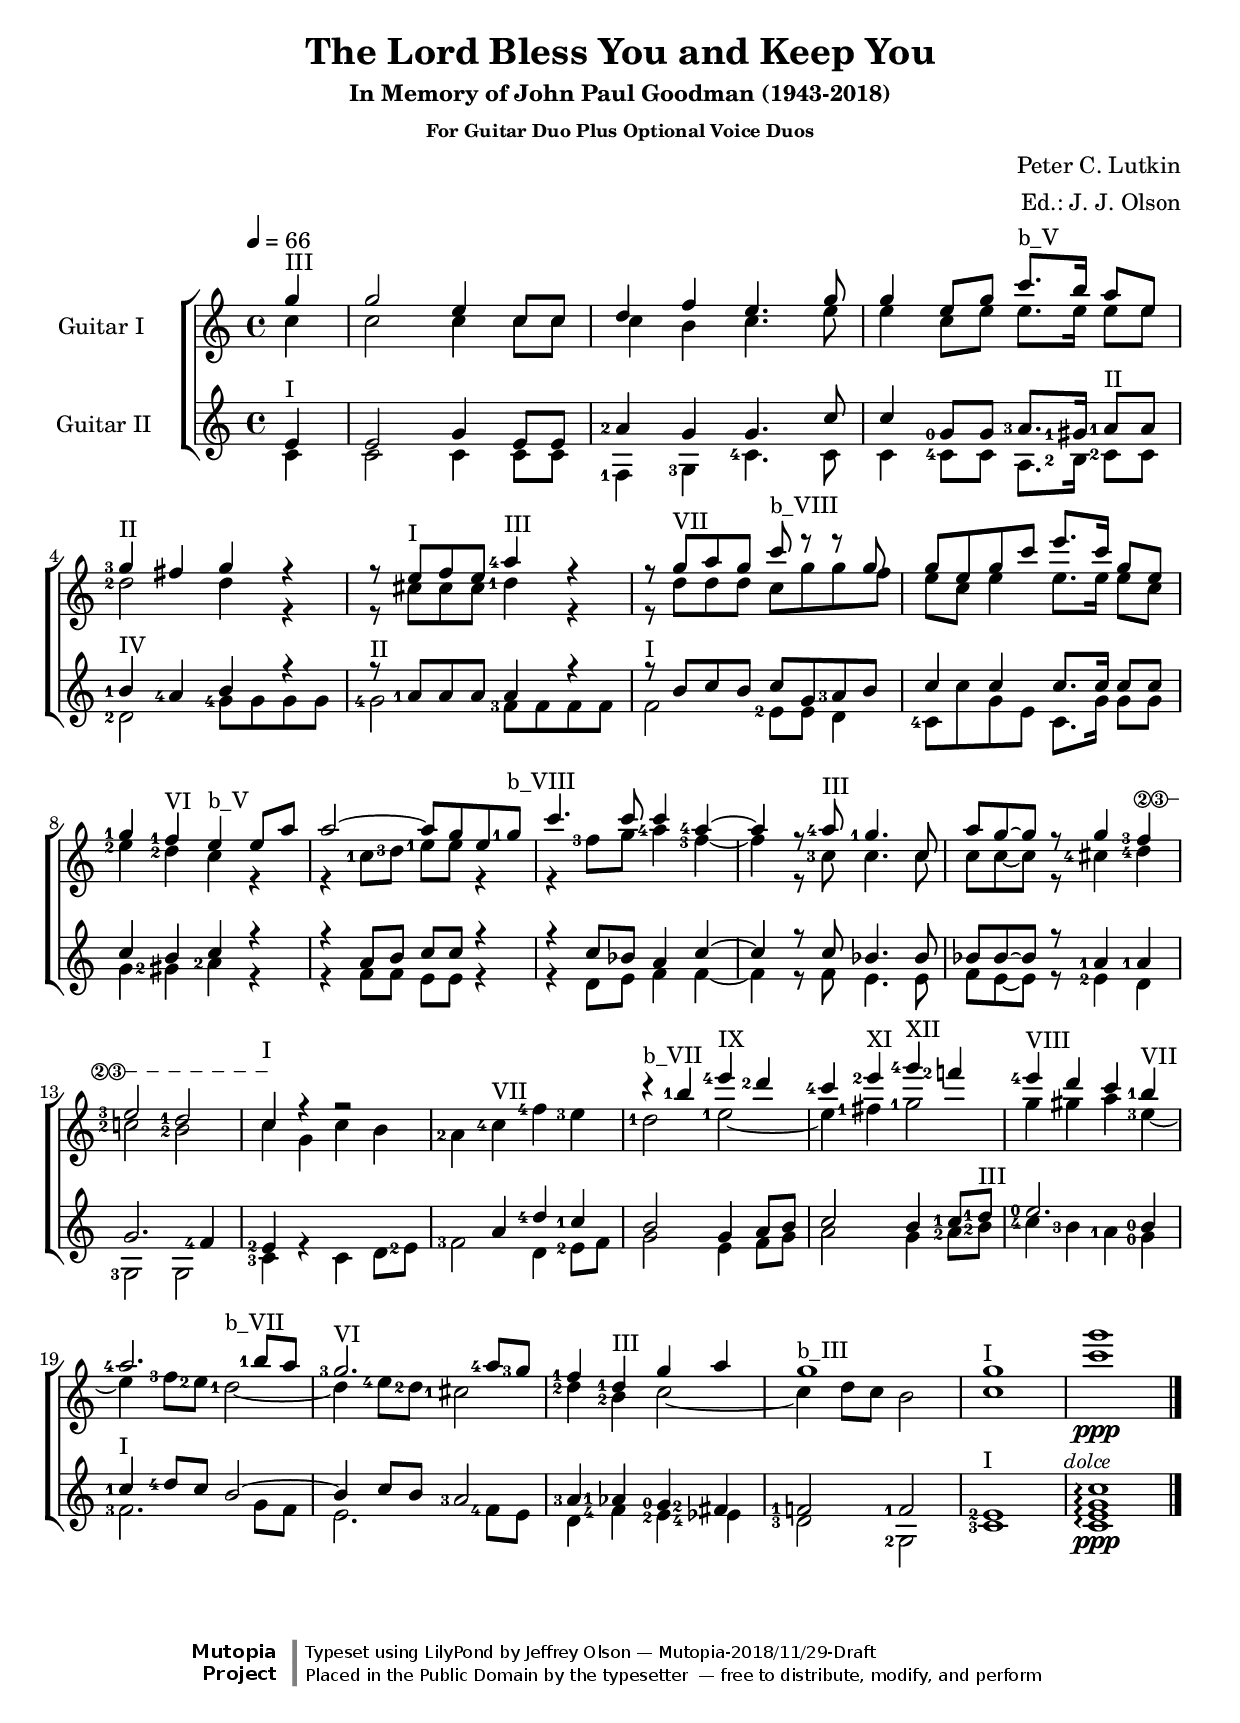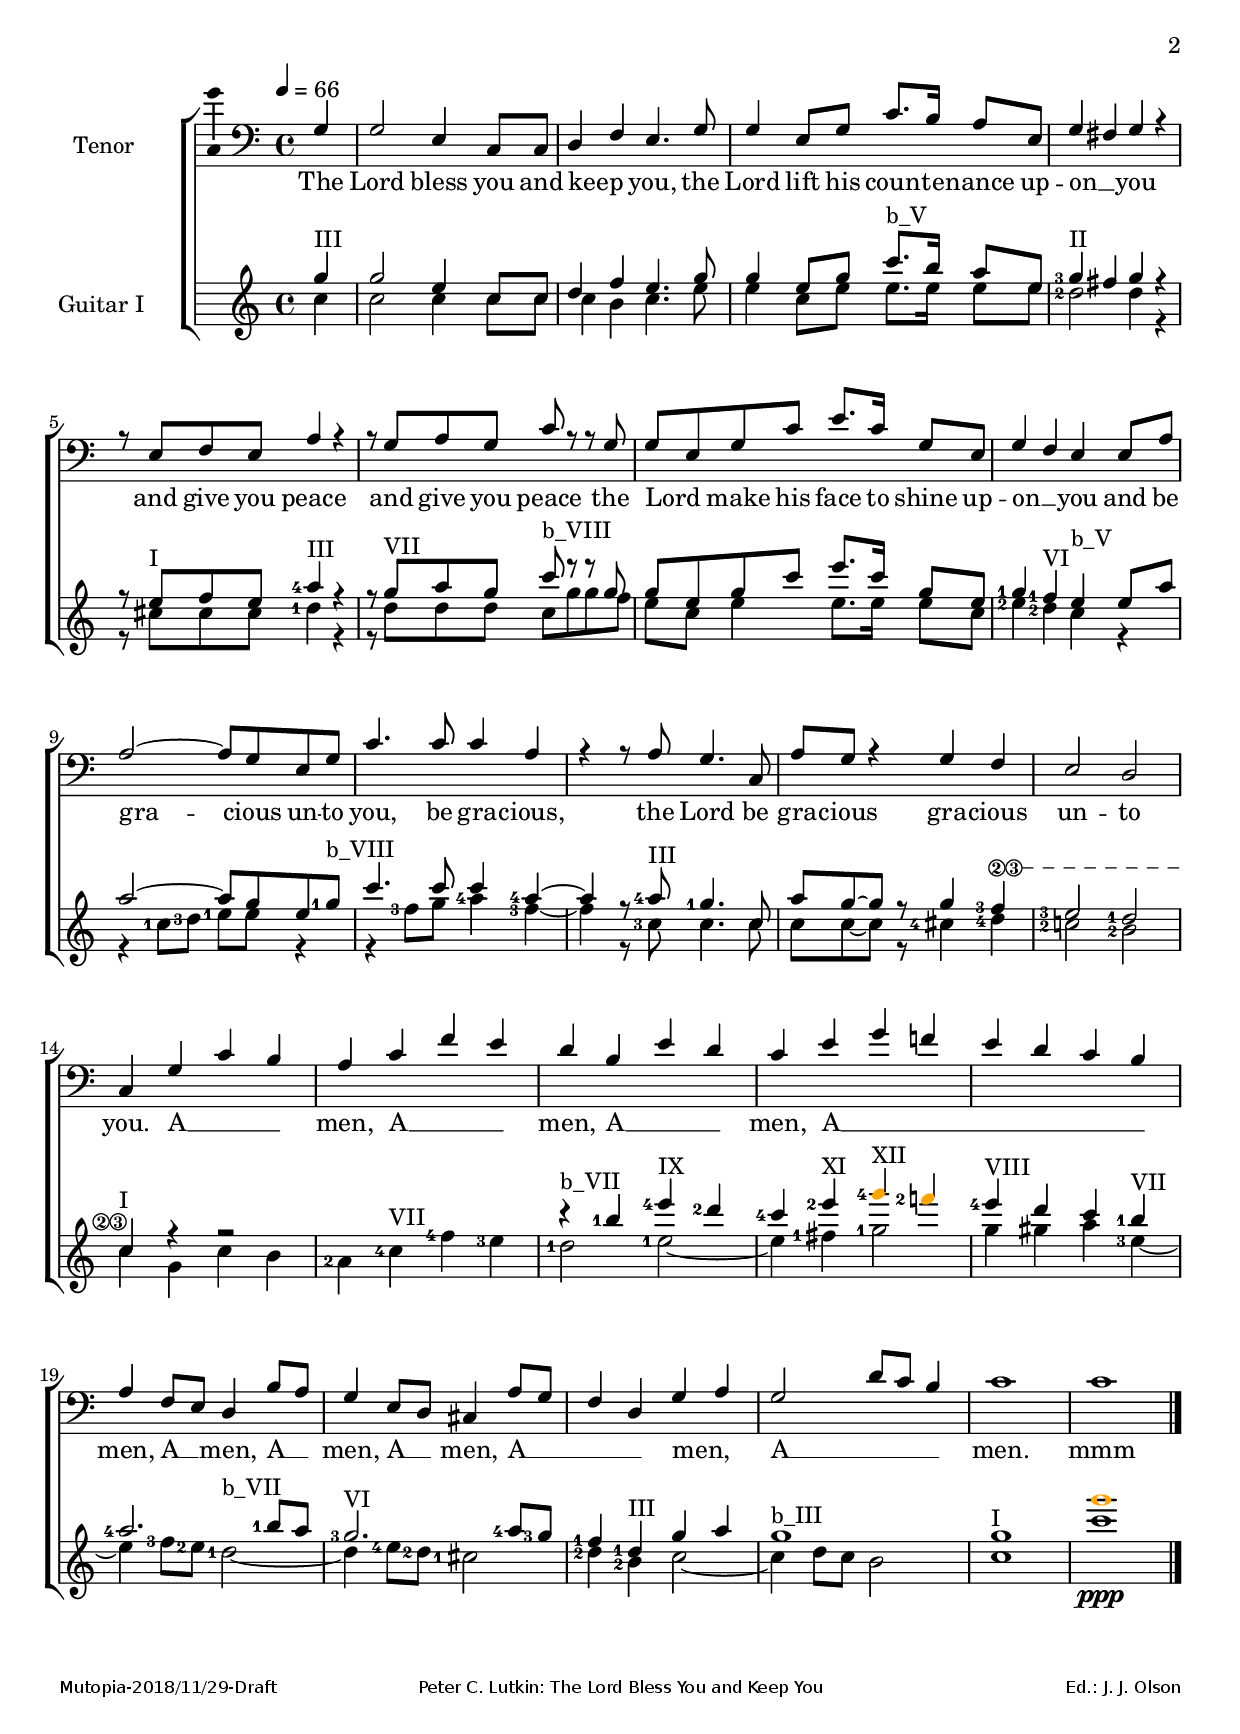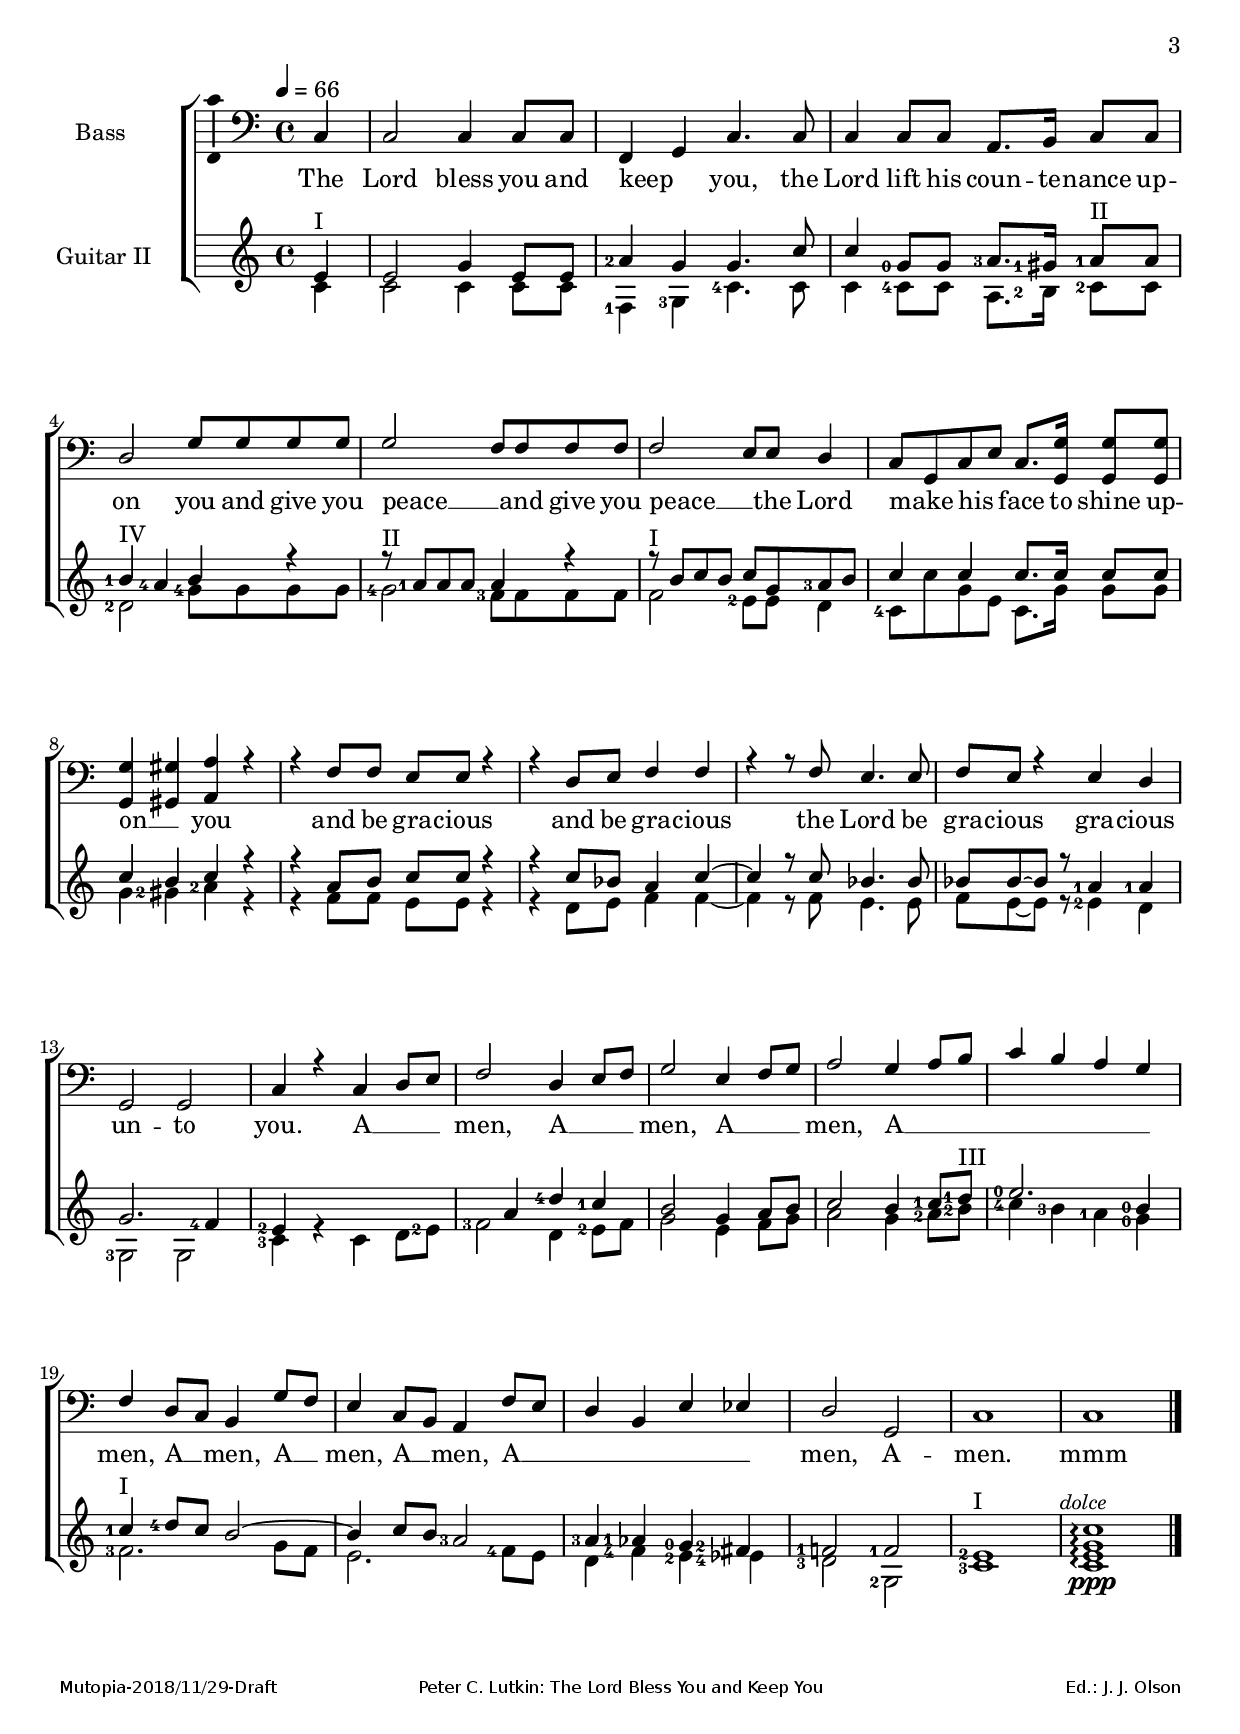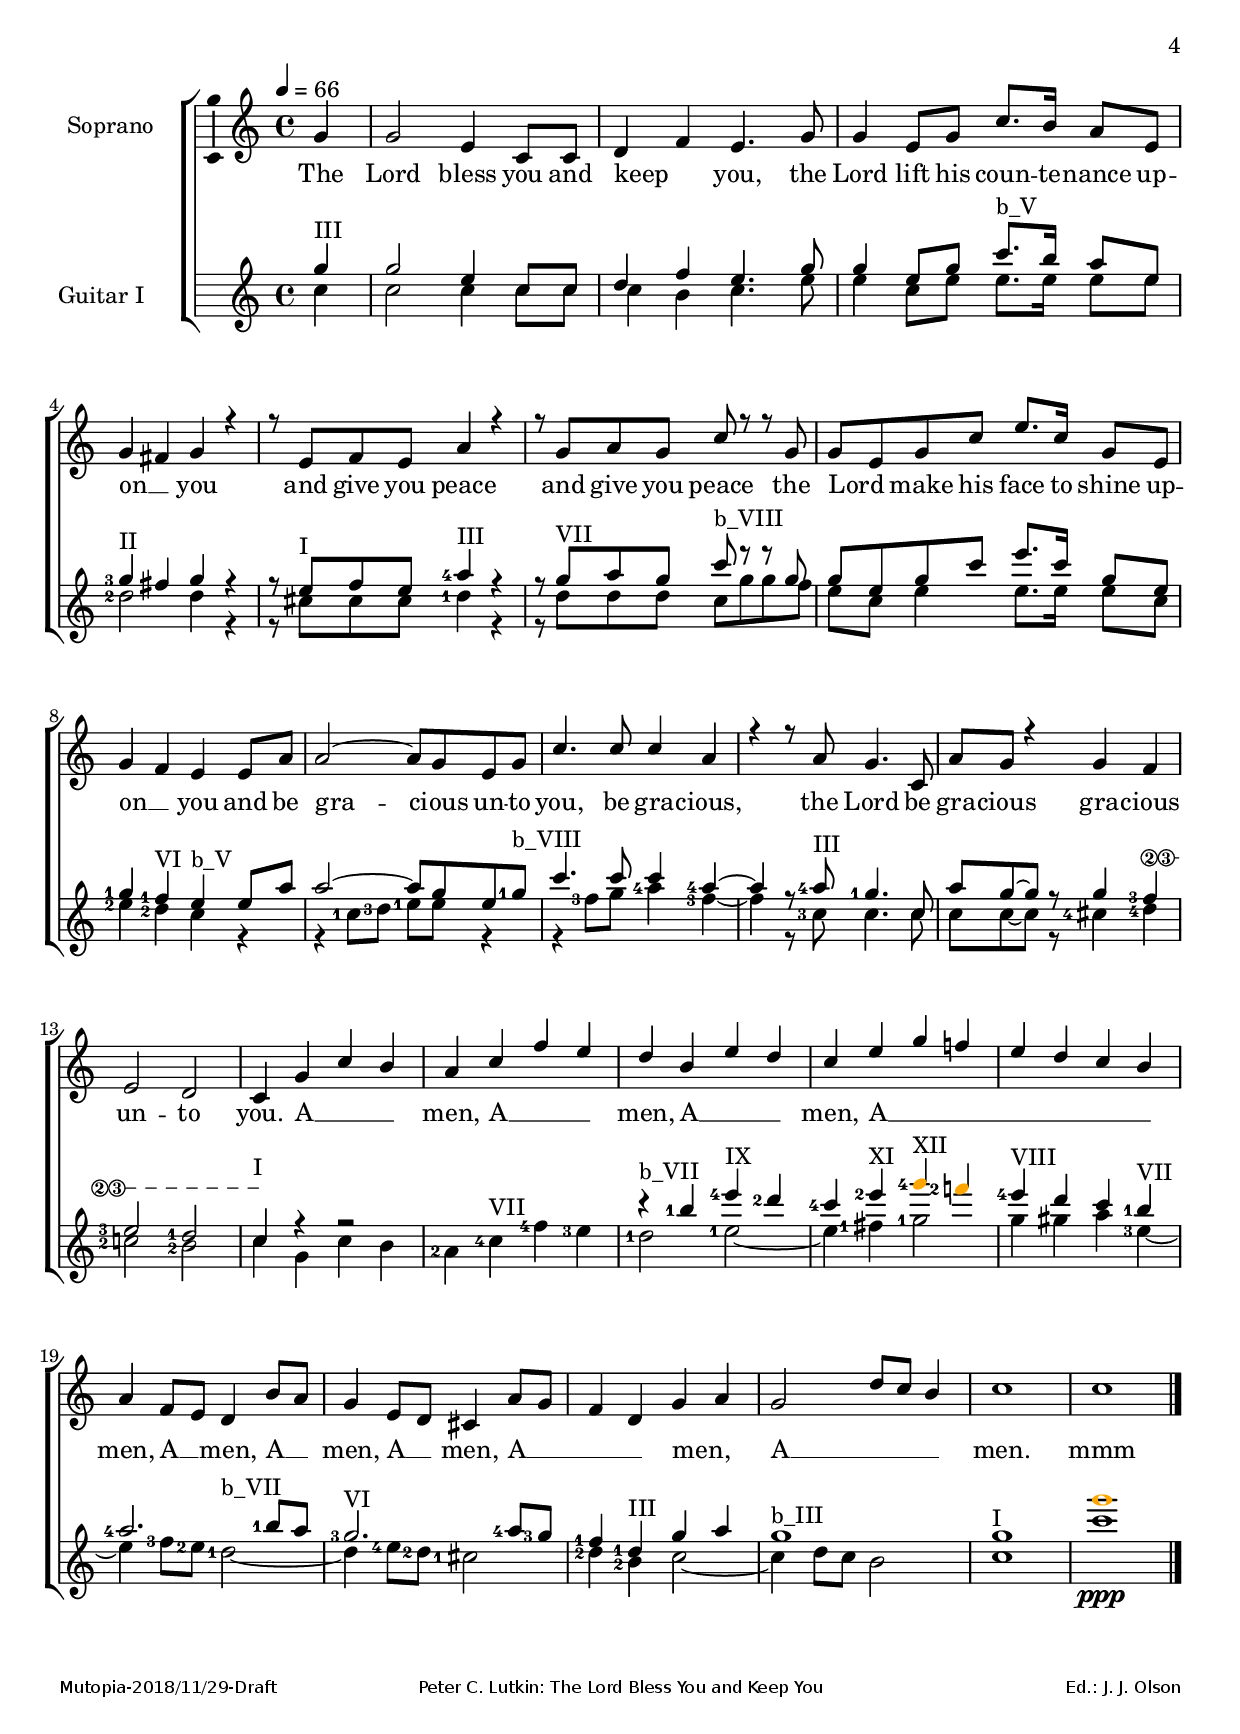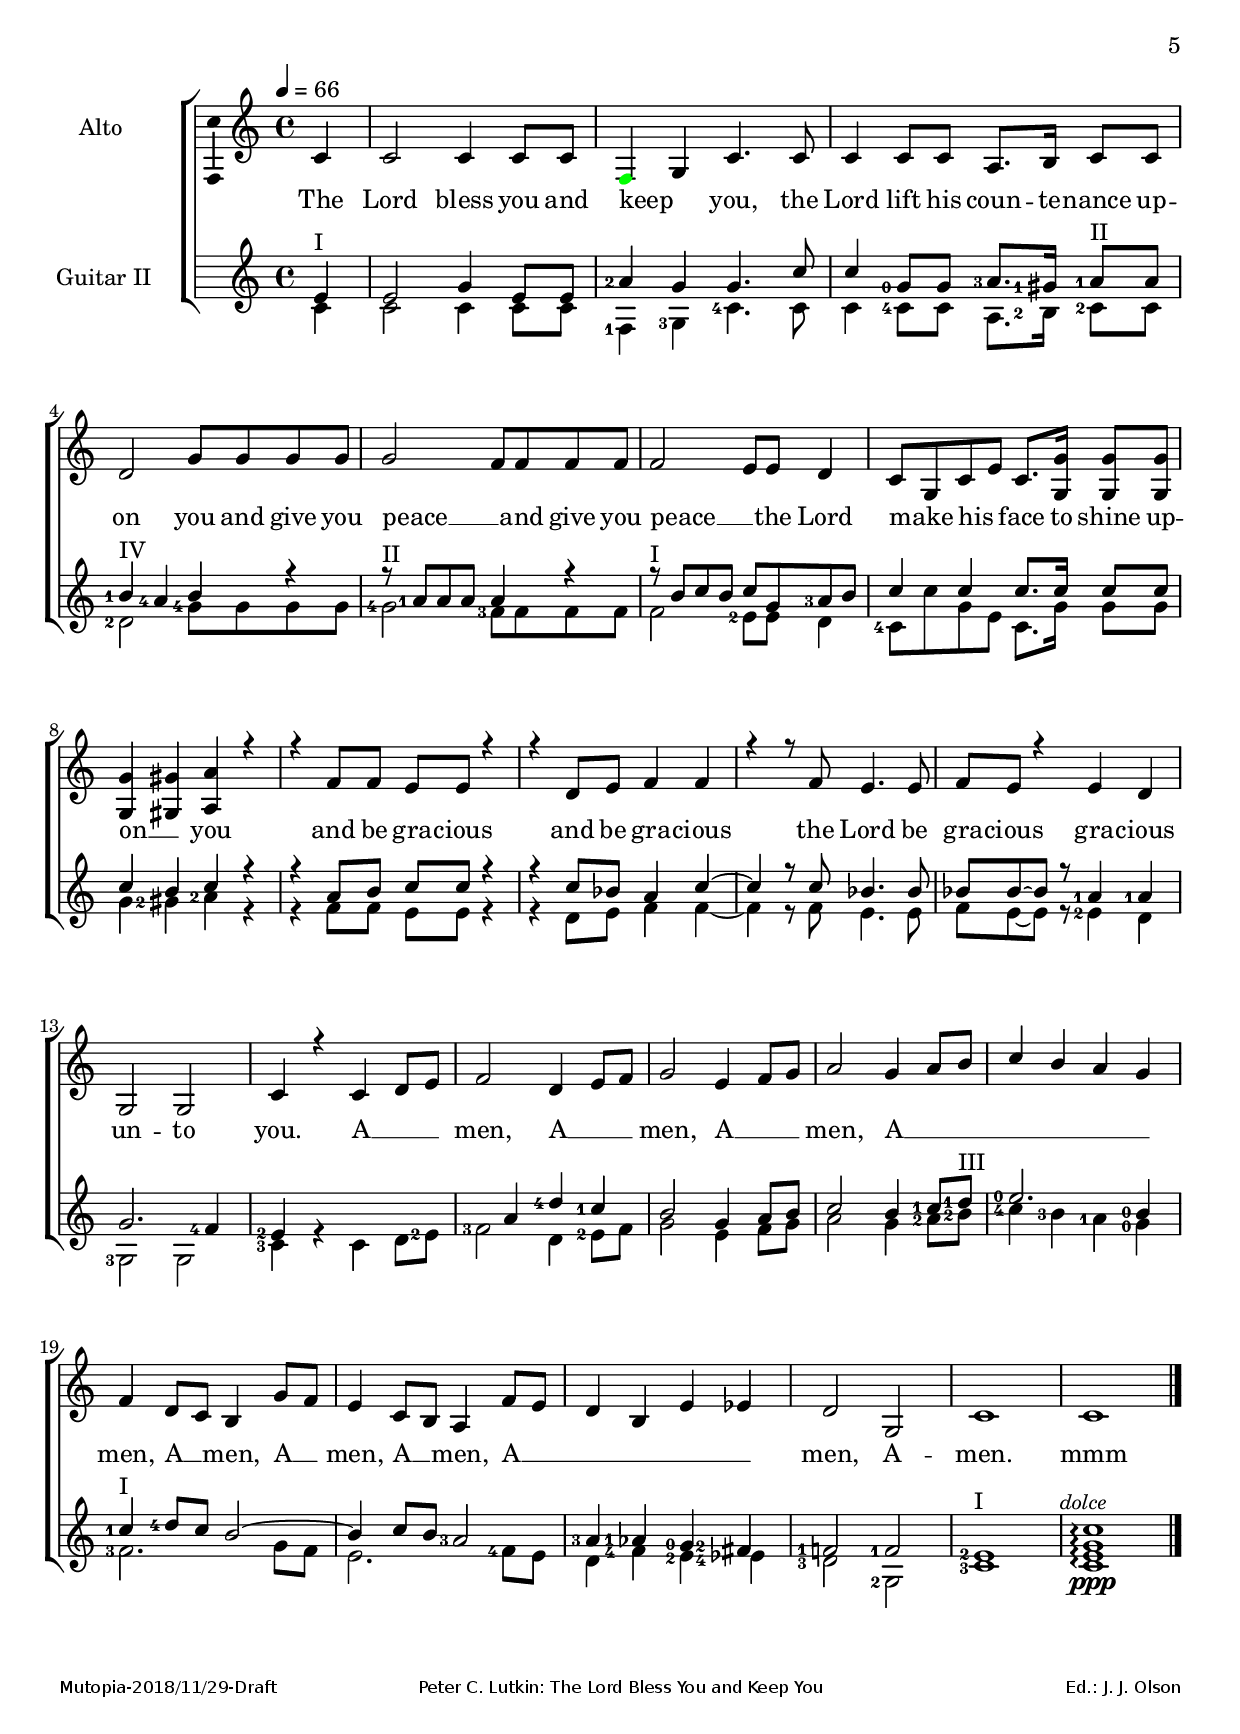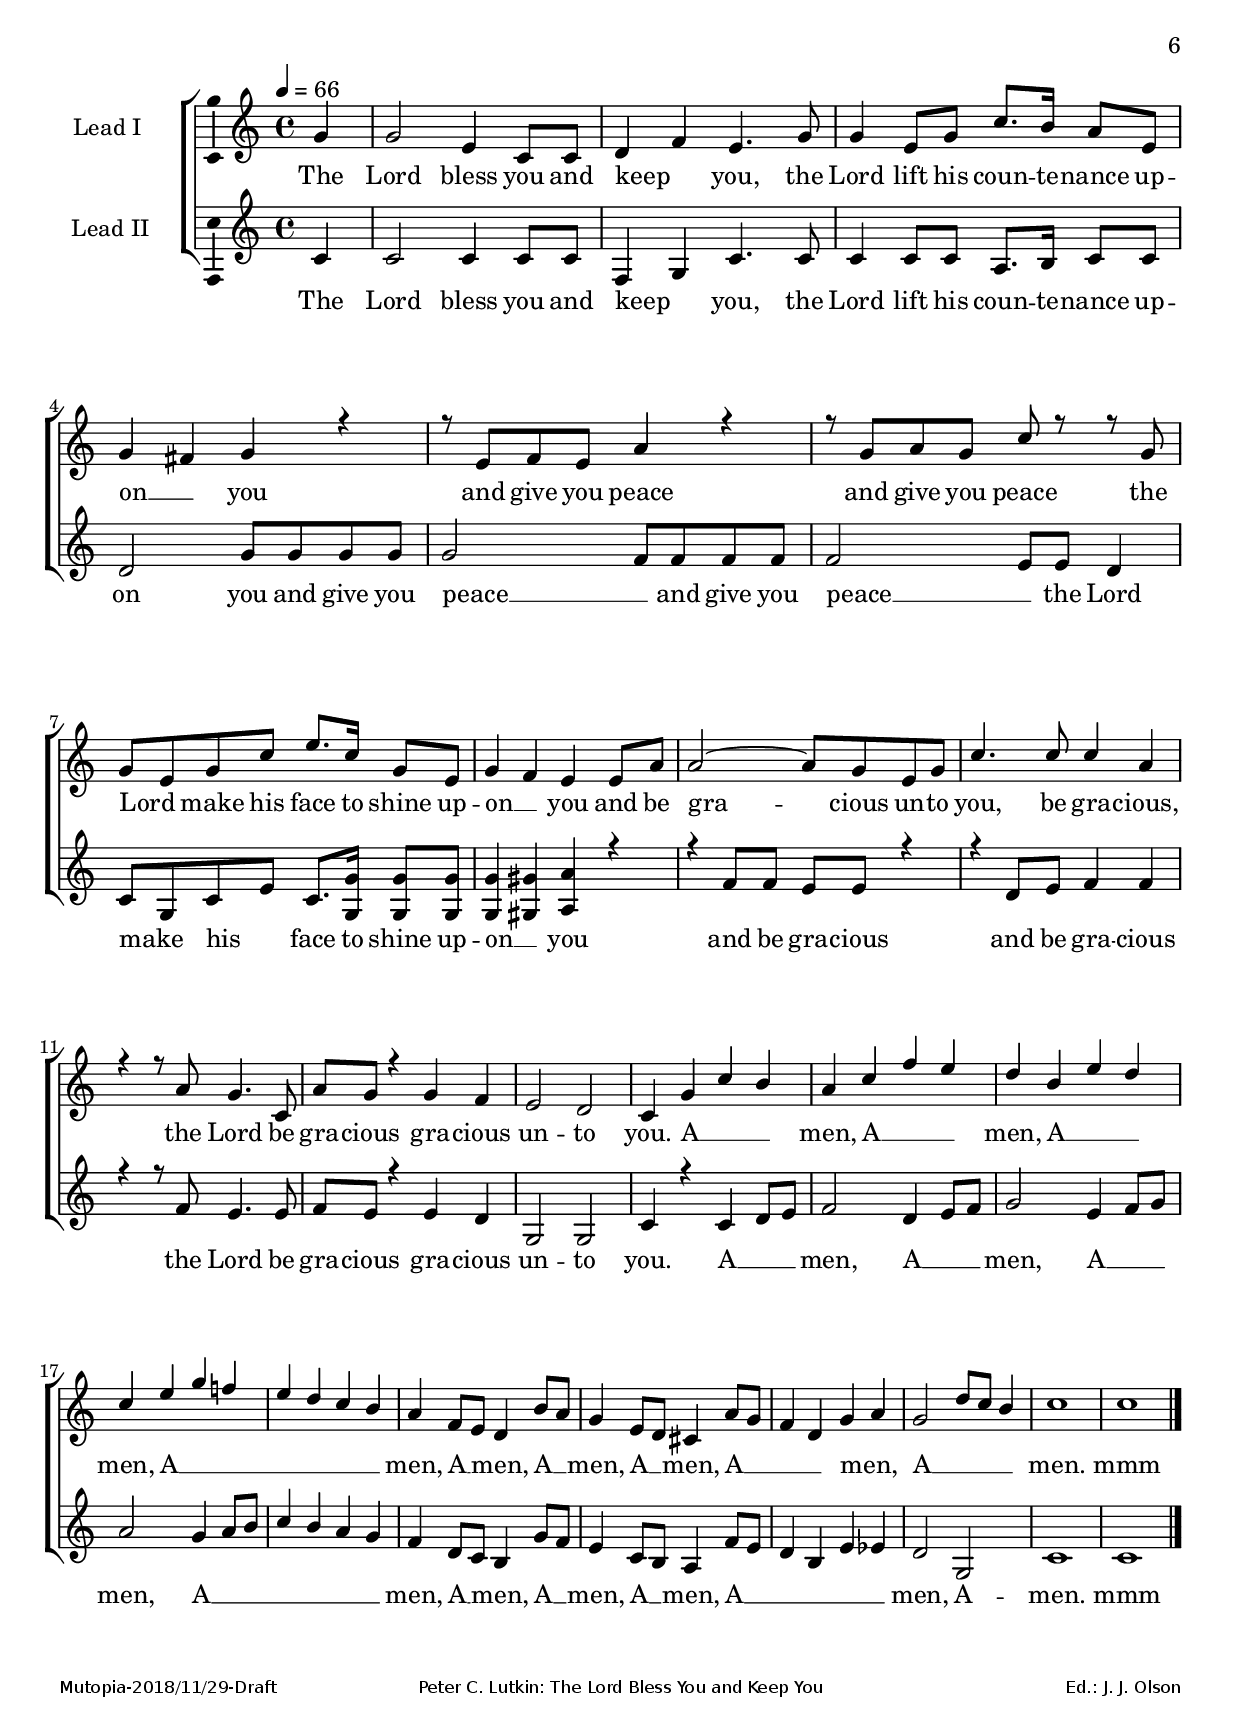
\version "2.18.2"

\header {
 title = "The Lord Bless You and Keep You"
 subtitle = \markup { \smaller "In Memory of John Paul Goodman (1943-2018)" }
 subsubtitle = \markup { \smaller "For Guitar Duo Plus Optional Voice Duos" }
 composer = "Peter C. Lutkin"
 arranger = "Ed.: J. J. Olson"
 date = "1900"
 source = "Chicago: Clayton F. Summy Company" % IMSLP525535
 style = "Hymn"
 mytagline = ##f

 %            o_
 %       (\___\/_____/)
 %  ~ ~ ~ ~ ~ / ~ ~ ~ ~ ~ ~ ~
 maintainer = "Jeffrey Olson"
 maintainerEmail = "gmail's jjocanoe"
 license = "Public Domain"

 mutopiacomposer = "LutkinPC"
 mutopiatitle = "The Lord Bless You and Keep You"
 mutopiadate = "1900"
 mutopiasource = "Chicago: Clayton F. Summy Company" % IMSLP525535
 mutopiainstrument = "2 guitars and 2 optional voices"
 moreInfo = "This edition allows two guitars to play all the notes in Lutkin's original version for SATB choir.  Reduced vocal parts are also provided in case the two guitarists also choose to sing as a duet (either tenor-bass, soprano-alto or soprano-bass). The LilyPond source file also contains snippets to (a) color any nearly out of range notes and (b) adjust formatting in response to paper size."

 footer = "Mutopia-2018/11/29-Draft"
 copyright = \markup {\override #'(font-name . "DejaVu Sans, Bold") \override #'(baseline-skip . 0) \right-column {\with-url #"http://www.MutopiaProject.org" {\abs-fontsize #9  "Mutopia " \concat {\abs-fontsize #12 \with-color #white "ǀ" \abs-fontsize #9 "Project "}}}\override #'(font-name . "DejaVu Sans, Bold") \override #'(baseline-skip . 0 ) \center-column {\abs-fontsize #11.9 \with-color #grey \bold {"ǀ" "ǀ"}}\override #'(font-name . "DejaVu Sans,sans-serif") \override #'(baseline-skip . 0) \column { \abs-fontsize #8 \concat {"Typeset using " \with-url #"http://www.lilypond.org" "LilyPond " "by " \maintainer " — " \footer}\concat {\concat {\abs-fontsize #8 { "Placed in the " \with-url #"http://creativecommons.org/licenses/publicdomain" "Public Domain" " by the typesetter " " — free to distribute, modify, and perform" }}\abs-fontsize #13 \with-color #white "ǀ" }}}
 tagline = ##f
 comptitle = \markup { \concat { \composer ": " \title } }
 myfoot = \markup{ \override #'(font-name . "DejaVu Sans,sans-serif") \column { \vspace #2 \abs-fontsize #8 \fill-line { \line { \footer } \line { \comptitle } \line { \arranger } } } }
}


\paper{
  page-count = #6
  %#(set-paper-size "a4")      %uncomment to test specific paper size
  %#(set-paper-size "letter")  %uncomment to test specific paper size
  indent = \indent + 8\mm
  top-margin = 8\mm
  bottom-margin = 8\mm
  ragged-last-bottom = ##f
  print-first-page-number = ##f
  evenHeaderMarkup = \oddHeaderMarkup % so all page numbers to right
  oddFooterMarkup = \markup { \column {
      \fill-line { \on-the-fly #first-page \column { \vspace #2 \fromproperty #'header:copyright } } 
      \fill-line { \on-the-fly #not-first-page \fromproperty #'header:myfoot }
    }
  }
  evenFooterMarkup = \oddFooterMarkup
}
% guitar neck position indicators
pI    = ^\markup { "I" }
pII   = ^\markup { "II" }
pIII  = ^\markup { "III" }
pIV   = ^\markup { "IV" }
pV    = ^\markup { "V" }
pVI   = ^\markup { "VI" }
pVII  = ^\markup { "VII" }
pVIII = ^\markup { "VIII" }
pIX   = ^\markup { "IX" }
pX    = ^\markup { "X" }
pXI   = ^\markup { "XI" }
pXII  = ^\markup { "XII" }
pXIII = ^\markup { "XIII" }
pXIV  = ^\markup { "XIV" }
pETC  = ^\markup { "..." }

% parenthetic position reminders
ppI    = ^\markup { "(I)" }
ppII   = ^\markup { "(II)" }
ppIII  = ^\markup { "(III)" }
ppIV   = ^\markup { "(IV)" }
ppV    = ^\markup { "(V)" }
ppVI   = ^\markup { "(VI)" }
ppVII  = ^\markup { "(VII)" }
ppVIII = ^\markup { "(VIII)" }
ppIX   = ^\markup { "(IX)" }
ppX    = ^\markup { "(X)" }
ppXI   = ^\markup { "(XI)" }
ppXII  = ^\markup { "(XII)" }
ppXIII = ^\markup { "(XIII)" }

% large barre
BpI    = ^\markup { "B_I" }
BpII   = ^\markup { "B_II" }
BpIII  = ^\markup { "B_III" }
BpIV   = ^\markup { "B_IV" }
BpV    = ^\markup { "B_V" }
BpVI   = ^\markup { "B_VI" }
BpVII  = ^\markup { "B_VII" }
BpVIII = ^\markup { "B_VIII" }
BpIX   = ^\markup { "B_IX" }
BpX    = ^\markup { "B_X" }
BpXI   = ^\markup { "B_XI" }
BpXII  = ^\markup { "B_XII" }

% small barre
bpI    = ^\markup { "b_I" }
bpII   = ^\markup { "b_II" }
bpIII  = ^\markup { "b_III" }
bpIV   = ^\markup { "b_IV" }
bpV    = ^\markup { "b_V" }
bpVI   = ^\markup { "b_VI" }
bpVII  = ^\markup { "b_VII" }
bpVIII = ^\markup { "b_VIII" }
bpIX   = ^\markup { "b_IX" }
bpX    = ^\markup { "b_X" }
bpXI   = ^\markup { "b_XI" }
bpXII  = ^\markup { "b_XII" }
bpXIII = ^\markup { "b_XIII" }

% left hand fingering locations
fingerLeft   = \set fingeringOrientations = #'(left)
fingerRight  = \set fingeringOrientations = #'(right)
fingerUp     = \set fingeringOrientations = #'(up)
fingerDown   = \set fingeringOrientations = #'(down)
fingerUpDown = \set fingeringOrientations = #'(up down)
fingerStaff  = \override Fingering.staff-padding = #'()
fingerRevert = \revert Fingering.staff-padding

% abbreviation to tweak a fingering location
% e.g. <cis'-\fngXY #'(0 . 0.5)-1>
fngXY = #(define-scheme-function (parser location xy fng) (number-pair? string-or-music?) #{
     \tweak extra-offset #xy #fng
#})

% right hand fingers
P = \rightHandFinger #1
I = \rightHandFinger #2
M = \rightHandFinger #3
A = \rightHandFinger #4

% right hand fingering locations
rhUp    = \set strokeFingerOrientations = #'(up)
rhDown  = \set strokeFingerOrientations = #'(down)
rhLeft  = \set strokeFingerOrientations = #'(left)
rhRight = \set strokeFingerOrientations = #'(right)

% abbreviation to tweak right hand finger location
% e.g. <c'-3 -\rhXY #'(0 . -.2) \P e'-4 -\strXY #'(0 . .2) \2>1
rhXY = #(define-scheme-function (parser location xy str) (number-pair? string-or-music?) #{
     \tweak StrokeFinger.extra-offset #xy #str
#})

% string number locations
stringUp    = \set stringNumberOrientations = #'(up)
stringDown  = \set stringNumberOrientations = #'(down)
stringLeft  = \set stringNumberOrientations = #'(left)
stringRight = \set stringNumberOrientations = #'(right)

% abbreviation to tweak sting number location
% e.g. <c'-3 -\strXY #'(0 . -.2) \3 e'-4 -\strXY #'(0 . .2) \2>1
strXY = #(define-scheme-function (parser location xy str) (number-pair? string-or-music?) #{
     \tweak StringNumber.extra-offset #xy #str
#})

% string-number spanners (from snippets + dashed line)
% use before \startTexSpan and \stopTextSpan
onOneString =
#(define-music-function (parser location strA) (string?)
   #{
     \override TextSpanner.direction = #UP
     \override TextSpanner.style = #'dashed-line
     \override TextSpanner.dash-fraction = #.5
     \override TextSpanner.dash-period = #2.0
     \override TextSpanner.font-size = #-5
     \override TextSpanner.bound-details.left.stencil-align-dir-y = #CENTER
     \override TextSpanner.bound-details.left.text =
       \markup  { \circle \number #strA }
   #})
onTwoStrings =
#(define-music-function (parser location strA strB) (string? string?)
   #{
     \override TextSpanner.direction = #UP
     \override TextSpanner.style = #'dashed-line
     \override TextSpanner.dash-fraction = #.5
     \override TextSpanner.dash-period = #2.0
     \override TextSpanner.font-size = #-5
     \override TextSpanner.bound-details.left.stencil-align-dir-y = #CENTER
     \override TextSpanner.bound-details.left.text =
       \markup \concat { \circle \number #strA \circle \number #strB }
   #})
onThreeStrings =
#(define-music-function (parser location strA strB strC) (string? string? string?)
   #{
     \override TextSpanner.direction = #UP
     \override TextSpanner.style = #'dashed-line
     \override TextSpanner.dash-fraction = #.5
     \override TextSpanner.dash-period = #2.0
     \override TextSpanner.font-size = #-5
     \override TextSpanner.bound-details.left.stencil-align-dir-y = #CENTER
     \override TextSpanner.bound-details.left.text =
       \markup \concat { \circle \number #strA \circle \number #strB \circle \number #strC }
   #})

% harmonics
headHarmonic = \override Staff.NoteHead.style = #'harmonic
headRevert = \revert Staff.NoteHead.style

% high notes
hiE   = ^\markup{ \smaller E}
hiF   = ^\markup{ \smaller F}
hiFis = ^\markup{ \smaller \concat{ F \super \sharp }}
hiG   = ^\markup{ \smaller G}
hiGis = ^\markup{ \smaller \concat{ G \super \sharp }}
hiAes = ^\markup{ \smaller \concat{ A \super \flat }}
hiA   = ^\markup{ \smaller A}
hiBes = ^\markup{ \smaller \concat{ B \super \flat }}
hiB   = ^\markup{ \smaller B}


% function to color notes that are near or out of range
#(define (color-pitch-range grob max-pitch hi-pitch lo-pitch min-pitch) 
  (let ((pitch (ly:event-property (event-cause grob) 'pitch) ))
    (if pitch
      (if (ly:pitch<? max-pitch pitch) (x11-color 'red)
        (if (ly:pitch<? pitch min-pitch) (x11-color 'blue)
          (if (ly:pitch<? hi-pitch pitch) (x11-color 'orange)
            (if (ly:pitch<? pitch lo-pitch) (x11-color 'green)
) ) ) ) ) ) )

% pitch limits for standard clasical guitar
% absolute max and min attainable (b''' and d)
% comfortably attainable hi and lo (e''' and e)

#(define (guitar-score-range grob) ; for std scores written +8va high
   (let ((max-pitch (ly:make-pitch  2 6 NATURAL) )  ; B6
         (hi-pitch  (ly:make-pitch  2 2 NATURAL) )  ; E6
         (lo-pitch  (ly:make-pitch -1 2 NATURAL) )  ; E3
         (min-pitch (ly:make-pitch -1 1 NATURAL) )) ; D3
     (color-pitch-range grob max-pitch hi-pitch lo-pitch min-pitch)))

#(define (guitar-pitch-range grob) ; for actual pitch scores
   (let ((max-pitch (ly:make-pitch  1 6 NATURAL) )  ; B5
         (hi-pitch  (ly:make-pitch  1 2 NATURAL) )  ; E5
         (lo-pitch  (ly:make-pitch -2 2 NATURAL) )  ; E2
         (min-pitch (ly:make-pitch -2 1 NATURAL) )) ; D2
     (color-pitch-range grob max-pitch hi-pitch lo-pitch min-pitch)))

% pitch limits for typical (non-pro) church choirs
#(define (soprano-pitch-range grob) 
   (let ((max-pitch (ly:make-pitch  1 6 NATURAL) )  ; B5
         (hi-pitch  (ly:make-pitch  1 4 NATURAL) )  ; G5
         (lo-pitch  (ly:make-pitch  0 0 NATURAL) )  ; C4
         (min-pitch (ly:make-pitch -1 6 FLAT   ) )) ; Bb3
     (color-pitch-range grob max-pitch hi-pitch lo-pitch min-pitch)))

#(define (alto-pitch-range grob) 
   (let ((max-pitch (ly:make-pitch  1 2 NATURAL) )  ; E5
         (hi-pitch  (ly:make-pitch  1 0 NATURAL) )  ; C5
         (lo-pitch  (ly:make-pitch -1 4 NATURAL) )  ; G3
         (min-pitch (ly:make-pitch -1 3 NATURAL) )) ; F3
     (color-pitch-range grob max-pitch hi-pitch lo-pitch min-pitch)))

#(define (tenor-pitch-range grob) 
   (let ((max-pitch (ly:make-pitch  0 5 NATURAL) )  ; A4
         (hi-pitch  (ly:make-pitch  0 4 NATURAL) )  ; G4
         (lo-pitch  (ly:make-pitch -1 0 NATURAL) )  ; C3
         (min-pitch (ly:make-pitch -2 6 FLAT   ) )) ; Bb2
     (color-pitch-range grob max-pitch hi-pitch lo-pitch min-pitch)))

#(define (baritone-pitch-range grob) 
   (let ((max-pitch (ly:make-pitch  0 3 NATURAL) )  ; F4
         (hi-pitch  (ly:make-pitch  0 2 NATURAL) )  ; E4
         (lo-pitch  (ly:make-pitch -2 5 NATURAL) )  ; A2
         (min-pitch (ly:make-pitch -2 4 NATURAL) )) ; G2
     (color-pitch-range grob max-pitch hi-pitch lo-pitch min-pitch)))

#(define (bass-pitch-range grob) 
   (let ((max-pitch (ly:make-pitch  0 2 NATURAL) )  ; E4
         (hi-pitch  (ly:make-pitch  0 0 NATURAL) )  ; C4
         (lo-pitch  (ly:make-pitch -2 3 NATURAL) )  ; F2
         (min-pitch (ly:make-pitch -2 1 NATURAL) )) ; D2
     (color-pitch-range grob max-pitch hi-pitch lo-pitch min-pitch)))

% tempo/dynamics
acl = _\markup { \smaller \italic "accel." }
rit = _\markup { \smaller \italic "rit." }
dim = _\markup { \smaller \italic "dim." }
crc = _\markup { \smaller \italic "cresc." }
dol = ^\markup { \center-align \smaller \italic "dolce" }
dcf = _\markup { \smaller \italic "D.C." }
fin = _\markup { \smaller \italic "Fin" }

global = {
  \key c \major
  \time 4/4
  \tempo 4=66
  \fingerLeft
}

%{ % (this initial version had guitars following original SATB voices)

soprano = \transpose c c' {
  \global
  \partial 4 { g'4\pIII } | %0
  g'2 e'4 c'8 c' | %1
  d'4 f' e'4. g'8 | %2
  g'4 e'8 g' c''8.\bpV b'16 a'8 e' | %3
  <g'-3>4\pII fis' g' r | %4
  
  r8 e'\pI f' e' <a'-4>4\pIII r | %5
  r8 g'\pVII a' g' c''\bpVIII r r g' | %6
  g'8 e' g' c'' e''8. c''16 g'8 e' | %7
  <g'-1>4 <f'-1>\pVI e'\bpV e'8 a' | %8
  a'2~ a'8 g' e' <g'-1>\bpVIII | %9
  c''4. c''8 c''4 <a'-4> | %10
  r4 r8 <a'-4>\pIII <g'-1>4. c'8 | %11
  \onTwoStrings "2" "3"
  a'8 g' r4 g' <f'-3>\startTextSpan | %12
  <e'-3>2 <d'-1> | %13
  
  c'4\stopTextSpan r r2 | %14
  s1 | %15
  r4 <b'-1> <e''-4>\pIX <d''-2> | %16
  <c''-4>4 <e''-2>\pXI <g''-4>\pXII <f''!-2> | %17
  <e''-4>4\pVIII d'' c'' <b'-1>\pVII | %18
  <a'-4>2. <b'-1>8 a' | %19
  <g'-3>2.\pVI <a'-4>8 <g'-3> | %20
  <f'-1>4 <d'-1>\pIII g' a' | %21
  g'1\bpIII | %22
  g'1\pI | %23
  \headHarmonic g''1 | %24
  \bar "|."
  
}

alto = \transpose c c' {
  \global
  \partial 4 { c'4 } | %0
  c'2 c'4 c'8 c' | %1
  c'4 b c'4. e'8 | %2
  e'4 c'8 e' e'8. e'16 e'8 e' | %3
  <d'-2>2 d'4 r | %4
  
  r8 cis' cis' cis' <d'-1>4 r | %5
  r8 d' d' d' c' g' g' f' | %6
  e'8 c' e'4 e'8. e'16 e'8 c' | %7
  <e'-2>4 <d'-2> c' r | %8
  r4 <c'-1>8 <d'-3> <e'-1> e' r4 | %9
  r4 <f'-3>8 g' <a'-4>4 <f'-3> | %10
  r4 r8 <c'-3>8 c'4. c'8 | %11
  c'8 c' r4 <cis'-4> <d'-4> | %12
  <c'!-2>2 <b-2> | %13
  
  c'4\pI r r2 | %14
  r4\pVII <c'-4> <f'-4> <e'-3> | %15
  <d'-1>2\bpVII <e'-1>~ | %16
  e'4 <fis'-1> <g'-1>2 | %17
  g'4 gis' a' <e'-3>~ | %18
  e'4 <f'-3>8 <e'-2> <d'-1>2~\bpVII | %19
  d'4 <e'-4>8 <d'-2> <cis'-1>2 | %20
  <d'-2>4 <b-2> c'2~ | %21
  c'4 d'8 c' b2 | %22
  c'1 | %23
  c'1\ppp | %24
  \bar "|."
  \pageBreak
}

tenor = \transpose c c' {
  \global
  \partial 4 { e4\pI } | %0
  e2 g4 e8 e | %1
  <a-2>4 g g4. c'8 | %2
  c'4 <g-0>8 g <a-3>8. <gis-1>16 <a-1>8\pII a | %3
  <b-1>4\pIV <a-4> b r | %4
  
  r8 <a-1> a a a4 r | %5
  r8 b c' b c' g <a-3> b | %6
  c'4 c' c'8. c'16 c'8 c' | %7
  c'4 b c' r | %8
  r4 a8 b c' c' r4 | %9
  r4 c'8 bes a4 c' | %10
  r4 r8 c' bes4. bes8 | %11
  bes8 bes r4 <a-1> <a-1> | %12
  g2. <f-4>4 | %13
  
  <e-2>4 g c' b | %14
  <a-2>4 a <d'-4> <c'-1> | %15
  b2 g4 a8 b | %16
  c'2 b4 <c'-1>8 <d'-1>\pIII | %17
  <e'-0>2. <b-0>4 | %18
  <c'-1>4\pI <d'-4>8 c' b2~ | %19
  b4 c'8 b <a-3>2 | %20
  <a-3>4 <aes-1> <g-0> <fis-2> | %21
  <f!-1>2 <f-1> | %22
  <e-2>1\pI | %23
  <c' g e c>1\arpeggio | %24
  \bar "|."
  
}

bass = \transpose c c' {
  \global
  \partial 4 { c4 } | %0
  c2 c4 c8 c | %1
  <f,-1>4 <g,-3> <c-4>4. c8 | %2
  c4 <c-4>8 c a,8. <b,-2>16 <c-2>8 c | %3
  <d-2>2 <g-4>8 g g g | %4
  
  <g-4>2\pII <f-3>8 f f f | %5
  f2\pI <e-2>8 e d4 | %6
  <c-4>8 c' g e c8. g16 g8 g | %7
  g4 <gis-2> <a-2> r | %8
  r4 f8 f e e r4 | %9
  r4 d8 e f4 f | %10
  r4 r8 f8 e4. e8 | %11
  f8 e r4 <e-2>4 d | %12
  <g,-3>2 g, | %13
  
  <c-3>4 r c d8 <e-2> | %14
  <f-3>2 d4 <e-2>8 f | %15
  g2 e4 f8 g | %16
  a2 g4 <a-2>8 <b-2> | %17
  <c'-4>4 <b-3> <a-1> <g-0> | %18
  <f-3>2. g8 f | %19
  e2. <f-4>8 e | %20
  d4 <f-4> <e-2> <es-4> | %21
  <d-3>2 <g,-2> | %22
  <c-3>1 | %23
  s1\dol\ppp | %24
  \bar "|."
  
}

\score {
  \new ChoirStaff <<
    \new Staff \with {
      midiInstrument = "choir aahs"
      instrumentName = \markup{ "Guitar I   " }
    } {
      %\override Staff.NoteHead.color = #guitar-score-range 
      <<
        \new Voice = "soprano" { \voiceOne \soprano }
        \new Voice = "alto" { \voiceTwo \alto }
      >>
    }
    \new Staff \with {
      midiInstrument = "choir aahs"
      instrumentName = \markup{ "Guitar II  " }
    } {
      %\override Staff.NoteHead.color = #guitar-score-range  
      <<
        \new Voice = "tenor" { \voiceOne \tenor }
        \new Voice = "bass" { \voiceTwo \bass }
      >>
    }
  >>
  \layout { }
  \midi { }
}

%}

% Guitar I will play two voices: upperA (~soprano) and upper B (~alto)
upperA = \transpose c c' {
  \global
  \partial 4 { g'4\pIII } | %0
  g'2^\markup { \fromproperty #'paper:page-count } e'4 c'8 c' | %1
  d'4 f' e'4. g'8 | %2
  g'4 e'8 g' c''8.\bpV b'16 a'8 e' | %3
  <g'-3>4\pII fis' g' r | %4
  
  r8 e'\pI f' e' <a'-4>4\pIII r | %5
  r8 g'\pVII a' g' c''\bpVIII r r g' | %6
  g'8 e' g' c'' e''8. c''16 g'8 e' | %7
  <g'-1>4 <f'-1>\pVI e'\bpV e'8 a' | %8
  a'2~ a'8 g' e' <g'-1>\bpVIII | %9
  c''4. c''8 c''4 <a'-4>~ | %10
  a'4 r8 <a'-4>\pIII <g'-1>4. c'8 | %11            MOD
  \onTwoStrings "2" "3"
  a'8 g'~ g' r g'4 <f'-3>\startTextSpan | %12    MOD
  <e'-3>2 <d'-1> | %13
  
  c'4\stopTextSpan r r2 | %14
  s1 | %15
  r4 <b'-1> <e''-4>\pIX <d''-2> | %16
  <c''-4>4 <e''-2>\pXI <g''-4>\pXII <f''!-2> | %17
  <e''-4>4\pVIII d'' c'' <b'-1>\pVII | %18
  <a'-4>2. <b'-1>8 a' | %19
  <g'-3>2.\pVI <a'-4>8 <g'-3> | %20
  <f'-1>4 <d'-1>\pIII g' a' | %21
  g'1\bpIII | %22
  g'1\pI | %23
  g''1 | %24
  \bar "|."
  
}

upperB = \transpose c c' {
  \global
  \partial 4 { c'4 } | %0
  c'2 c'4 c'8 c' | %1
  c'4 b c'4. e'8 | %2
  e'4 c'8 e' e'8. e'16 e'8 e' | %3
  <d'-2>2 d'4 r | %4
  
  r8 cis' cis' cis' <d'-1>4 r | %5
  r8 d' d' d' c' g' g' f' | %6
  e'8 c' e'4 e'8. e'16 e'8 c' | %7
  <e'-2>4 <d'-2> c' r | %8
  r4 <c'-1>8 <d'-3> <e'-1> e' r4 | %9
  r4 <f'-3>8 g' <a'-4>4 <f'-3>~ | %10
  f'4 r8 <c'-3>8 c'4. c'8 | %11                   MOD
  c'8 c'~ c' r <cis'-4>4 <d'-4> | %12            MOD
  <c'!-2>2 <b-2> | %13
  
  c'4\pI g c' b | %14                            MOD
  <a-2>4 <c'-4>\pVII <f'-4> <e'-3> | %15        MOD
  <d'-1>2\bpVII <e'-1>~ | %16
  e'4 <fis'-1> <g'-1>2 | %17
  g'4 gis' a' <e'-3>~ | %18
  e'4 <f'-3>8 <e'-2> <d'-1>2~\bpVII | %19
  d'4 <e'-4>8 <d'-2> <cis'-1>2 | %20
  <d'-2>4 <b-2> c'2~ | %21
  c'4 d'8 c' b2 | %22
  c'1 | %23
  c''1\ppp | %24
  \bar "|."
  \pageBreak
}

% Upper voice of voice duo uses upperV (~soprano) ajusted for octave
upperV = {
  \global
  \partial 4 { g'4 } | %0
  g'2 e'4 c'8 c' | %1
  d'4 f' e'4. g'8 | %2
  g'4 e'8 g' c''8. b'16 a'8 e' | %3
  <g'>4 fis' g' r | %4
  
  r8 e' f' e' <a'>4 r | %5
  r8 g' a' g' c'' r r g' | %6
  g'8 e' g' c'' e''8. c''16 g'8 e' | %7
  <g'>4 <f'> e' e'8 a' | %8
  a'2~ a'8 g' e' <g'> | %9
  c''4. c''8 c''4 <a'> | %10
  r4 r8 <a'> <g'>4. c'8 | %11
  a'8 g' r4 g' <f'> | %12
  <e'>2 <d'> | %13
  
  c'4 g' c'' b' | %14                            MOD
  <a'>4 <c''> <f''> <e''> | %15                   MOD +OCT
  <d''>4 <b'> <e''> <d''> | %16                  +OCT
  <c''>4 <e''> <g''> <f''!> | %17
  <e''>4 d'' c'' <b'> | %18
  <a'>4 f'8 e' d'4 <b'>8 a' | %19
  <g'>4 e'8 d' cis'4 <a'>8 <g'> | %20
  <f'>4 <d'> g' a' | %21
  g'2 d''8 c'' b'4 | %22                      MOD
  c''1 | %23
  c''1 | %24
  \bar "|."
}

% when upperV is a soprano
upperVS = \transpose c c {
  \clef "treble"
  \upperV
}

% when upperV is a tenor
upperVT = \transpose c c, {
  \clef "bass"
  \upperV
}

% when a guitar plays upperV as Lead I
upperVG = \transpose c c {
  \clef "treble"
  \upperV
}


% Guitar II will play two voices: lowerC (~tenor) and lowerD (~bass)
lowerC = \transpose c c' {
  \global
  \partial 4 { e4\pI } | %0
  e2 g4 e8 e | %1
  <a-2>4 g g4. c'8 | %2
  c'4 <g-0>8 g <a-3>8. <gis-1>16 <a-1>8\pII a | %3
  <b-1>4\pIV <a-4> b r | %4
  
  r8 <a-1> a a a4 r | %5
  r8 b c' b c' g <a-3> b | %6
  c'4 c' c'8. c'16 c'8 c' | %7
  c'4 b c' r | %8
  r4 a8 b c' c' r4 | %9
  r4 c'8 bes a4 c'~ | %10
  c'4 r8 c' bes4. bes8 | %11                    MOD
  bes8 bes~ bes r <a-1>4 <a-1> | %12            MOD
  g2. <f-4>4 | %13
  
  <e-2>4 s2. | %14                              MOD
  s4 a <d'-4> <c'-1> | %15                      MOD
  b2 g4 a8 b | %16
  c'2 b4 <c'-1>8 <d'-1>\pIII | %17
  <e'-0>2. <b-0>4 | %18
  <c'-1>4\pI <d'-4>8 c' b2~ | %19               MOD
  b4 c'8 b <a-3>2 | %20                         MOD
  <a-3>4 <aes-1> <g-0> <fis-2> | %21
  <f!-1>2 <f-1> | %22
  <e-2>1\pI | %23
  <c' g e c>1\arpeggio | %24
  \bar "|."
}

lowerD = \transpose c c' {
  \global
  \partial 4 { c4 } | %0
  c2 c4 c8 c | %1
  <f,-1>4 <g,-3> <c-4>4. c8 | %2
  c4 <c-4>8 c a,8. <b,-2>16 <c-2>8 c | %3
  <d-2>2 <g-4>8 g g g | %4
  
  <g-4>2\pII <f-3>8 f f f | %5
  f2\pI <e-2>8 e d4 | %6
  <c-4>8 c' g e c8. g16 g8 g | %7
  g4 <gis-2> <a-2> r | %8
  r4 f8 f e e r4 | %9
  r4 d8 e f4 f~ | %10
  f4 r8 f8 e4. e8 | %11                       MOD
  f8 e~ e r <e-2>4 d | %12                    MOD
  <g,-3>2 g, | %13
  
  <c-3>4 r c d8 <e-2> | %14
  <f-3>2 d4 <e-2>8 f | %15
  g2 e4 f8 g | %16
  a2 g4 <a-2>8 <b-2> | %17
  <c'-4>4 <b-3> <a-1> <g-0> | %18
  <f-3>2. g8 f | %19
  e2. <f-4>8 e | %20
  d4 <f-4> <e-2> <es-4> | %21
  <d-3>2 <g,-2> | %22
  <c-3>1 | %23
  s1\dol\ppp | %24
  \bar "|."
}

% Lower voice of voice duo uses lowerV (~bass) ajusted for octave
lowerV = {
  \global
  \partial 4 { c4 } | %0
  c2 c4 c8 c | %1
  <f,>4 <g,> <c>4. c8 | %2
  c4 <c>8 c a,8. <b,>16 <c>8 c | %3
  <d>2 <g>8 g g g | %4
  
  <g>2 <f>8 f f f | %5
  f2 <e>8 e d4 | %6
  <c>8 g, c e c8. <g, g>16 <g, g>8 <g, g> | %7         MOD c' g  to  g, c
  <g, g>4 <gis, gis> <a, a> r | %8
  r4 f8 f e e r4 | %9
  r4 d8 e f4 f | %10
  r4 r8 f8 e4. e8 | %11
  f8 e r4 <e>4 d | %12
  <g,>2 g, | %13
  
  <c>4 r c d8 <e> | %14
  <f>2 d4 <e>8 f | %15
  g2 e4 f8 g | %16
  a2 g4 <a>8 <b> | %17
  <c'>4 <b> <a> <g> | %18
  <f>4 d8 c b,4 g8 f | %19               MOD
  e4 c8 b, a,4 <f>8 e | %20              MOD
  d4 <b,> <e> <es> | %21                 MOD
  <d>2 <g,> | %22
  <c>1 | %23
  c1 | %24
  \bar "|."
}

% when lowerV is an alto
lowerVA = \transpose c c' {
  \clef "treble"
  \lowerV
}

% when lowerV is a bass
lowerVB = \transpose c c {
  \clef "bass"
  \lowerV
}

% when a guitar plays lowerV as Lead II
lowerVG = \transpose c c' {
  \clef "treble"
  \lowerV
}

% a tempo track to control midi of guitar duo
tempO = {
  \partial 4 { \tempo 4=75 s4 } | %0
  \tempo 4=75 s4  \tempo 4=74 s4  \tempo 4=73 s4  \tempo 4=73 s4 %1
  \tempo 4=72 s4  \tempo 4=70 s4  \tempo 4=65 s4  \tempo 4=70 s4 %2
  \tempo 4=69 s4  \tempo 4=71 s4  \tempo 4=72 s4  \tempo 4=72 s4 %3
  \tempo 4=72 s4  \tempo 4=72 s4  \tempo 4=71 s4  \tempo 4=69 s4 %4
  \tempo 4=68 s4  \tempo 4=68 s4  \tempo 4=66 s4  \tempo 4=66 s4 %5
  \tempo 4=66 s4  \tempo 4=65 s4  \tempo 4=65 s4  \tempo 4=65 s4 %6
  \tempo 4=67 s4  \tempo 4=69 s4  \tempo 4=65 s4  \tempo 4=64 s4 %7
  \tempo 4=63 s4  \tempo 4=62 s4  \tempo 4=62 s4  \tempo 4=61 s4 %8
  \tempo 4=61 s4  \tempo 4=62 s4  \tempo 4=67 s4  \tempo 4=69 s4 %9
  \tempo 4=62 s4  \tempo 4=61 s4  \tempo 4=60 s4  \tempo 4=61 s4 %10
  \tempo 4=61 s4  \tempo 4=63 s4  \tempo 4=62 s4  \tempo 4=63 s4 %11
  \tempo 4=63 s4  \tempo 4=63 s4  \tempo 4=62 s4  \tempo 4=62 s4 %12
  \tempo 4=62 s4  \tempo 4=63 s4  \tempo 4=63 s4  \tempo 4=64 s4 %13
  \tempo 4=64 s4  \tempo 4=65 s4  \tempo 4=65 s4  \tempo 4=66 s4 %14
  \tempo 4=68 s4  \tempo 4=68 s4  \tempo 4=69 s4  \tempo 4=70 s4 %15
  \tempo 4=71 s4  \tempo 4=71 s4  \tempo 4=72 s4  \tempo 4=72 s4 %16
  \tempo 4=74 s4  \tempo 4=73 s4  \tempo 4=73 s4  \tempo 4=73 s4 %17
  \tempo 4=73 s4  \tempo 4=71 s4  \tempo 4=70 s4  \tempo 4=69 s4 %18
  \tempo 4=66 s4  \tempo 4=65 s4  \tempo 4=65 s4  \tempo 4=65 s4 %19
  \tempo 4=62 s4  \tempo 4=62 s4  \tempo 4=62 s4  \tempo 4=63 s4 %20
  \tempo 4=62 s4  \tempo 4=62 s4  \tempo 4=60 s4  \tempo 4=60 s4 %21
  \tempo 4=52 s4  \tempo 4=55 s4  \tempo 4=56 s4  \tempo 4=56 s4 %22
  \tempo 4=56 s4  \tempo 4=57 s4  \tempo 4=59 s4  \tempo 4=60 s4 %23
  \tempo 4=62 s4  \tempo 4=62 s4  \tempo 4=62 s4 %24
}

% layout control for guitar duo on letter paper
pageLetter = {
  \partial 4 { s4 } | %0
  s1 %1
  s1 %2
  s1 %3
  s1 %4
  s1 %5
  \break
  s1 %6
  s1 %7
  s1 %8
  s1 %9
  s1 %10
  s1 %11
  \break
  s1 %12
  s1 %13
  s1 %14
  s1 %15
  s1 %16
  s1 %17
  \break
  s1 %18
  s1 %19
  s1 %20
  s1 %21
  s1 %22
  s1 %23
  s1 %24
}

% layout control for guitar duo on A4 (non-letter) paper
pageElse = {
  \partial 4 { s4 } | %0
  s1 %1
  s1 %2
  s1 %3
  \break
  s1 %4
  s1 %5
  s1 %6
  s1 %7
  \break
  s1 %8
  s1 %9
  s1 %10
  s1 %11
  s1 %12
  \break
  s1 %13
  s1 %14
  s1 %15
  s1 %16
  s1 %17
  s1 %18
  \break
  s1 %19
  s1 %20
  s1 %21
  s1 %22
  s1 %23
  s1 %24
}

% function to choose between 2 music expressions depending on paper size
% (from Thomas Morley on lilypond-user email list)
ifLetter =
#(define-music-function (parser location musL musE) (ly:music? ly:music?)
    (if (equal? (ly:output-def-lookup $defaultpaper 'papersizename) "letter")
        musL musE))

% score for guitar duo layout (without midi tempo controls)
\score {
  \new ChoirStaff <<
    \new Staff \with {
      instrumentName = \markup{ "Guitar I   " }
    } {
      \set Staff.tempoHideNote = ##t
      %\override Staff.NoteHead.color = #guitar-score-range 
      <<
        \new Voice = "upperA" { \voiceOne \upperA }
        \new Voice = "upperB" { \voiceTwo \upperB }
        \new Voice = "pageX" { \voiceThree \ifLetter \pageLetter \pageElse }
      >>
    }
    \new Staff \with {
      instrumentName = \markup{ "Guitar II  " }
    } {
      %\override Staff.NoteHead.color = #guitar-score-range  
      <<
        \new Voice = "lowerC" { \voiceOne \lowerC }
        \new Voice = "lowerD" { \voiceTwo \lowerD }
      >>
    }
  >>
  \layout { }
}

% score for guitar duo midi with variable tempo controls
\score {
  \new ChoirStaff <<
    \new Staff \with {
      midiInstrument = "acoustic guitar (nylon)"
    } {
      \set Staff.tempoHideNote = ##t
      %\override Staff.NoteHead.color = #guitar-score-range 
      <<
        \new Voice = "upperA" { \voiceOne \upperA }
        \new Voice = "upperB" { \voiceTwo \upperB }
        \new Voice = "tempO" { \voiceThree \tempO }
      >>
    }
    \new Staff \with {
      midiInstrument = "acoustic guitar (nylon)"
    } {
      %\override Staff.NoteHead.color = #guitar-score-range  
      <<
        \new Voice = "lowerC" { \voiceOne \lowerC }
        \new Voice = "lowerD" { \voiceTwo \lowerD }
      >>
    }
  >>
  \midi { 
    \transposition c % guitar plays octave lower than written
  }
}



\pageBreak

% lyrics for upper voice
upperVlyrics = \lyricmode {
  The %| 
  Lord bless you and %| 
  keep _ you, the %|
  Lord lift his coun -- te -- nance up -- %|
  on __ _ you %|
  and give you peace %|
  and give you peace the %|
  Lord _ make his face to shine up -- %|
  on __ _ you and be %|
  gra -- cious un -- to %| 
  you, be gra -- cious, %|
  the Lord be %|
  gra -- cious gra -- cious %|
  un -- to %|
  you. A __ _ _ %|
  men, A __ _ _ %|
  men, A __ _ _ %|
  men, A __ _ _ %|
  _ _ _ _ %|
  men, A __ _ men, A __ _ %|
  men, A __ _ men, A __ _ %|
  _ _ men, _ %|
  A __ _ _ _ %|
  men. %|
  mmm %|
}

% score for Tenor - Guitar I part
\score {
  \new ChoirStaff <<
    \new Staff \with {
      midiInstrument = "choir aahs"
      instrumentName = \markup{ "Tenor  " }
    } <<
      \override Staff.NoteHead.color = #tenor-pitch-range 
      \new Voice = "upperV" \with { \consists "Ambitus_engraver" } { \voiceOne \upperVT }
      \new Lyrics \lyricsto "upperV" { \upperVlyrics }
    >>
    \new Staff \with {
      midiInstrument = "acoustic guitar (nylon)"
      instrumentName = \markup{ "Guitar I   " }
    } {
      \override Staff.NoteHead.color = #guitar-score-range 
      \transposition c % guitar plays octave lower than written
      <<
        \new Voice = "upperA" { \voiceOne \upperA }
        \new Voice = "upperB" { \voiceTwo \upperB }
      >>
    }
  >>
  \layout { %\context { \Voice \consists "Ambitus_engraver" }
  }
  \midi {
  }
}

\pageBreak


% lyrics for lower voice
lowerVlyrics = \lyricmode {
  The %| 
  Lord bless you and %| 
  keep _ you, the %|
  Lord lift his coun -- te -- nance up -- %|
  on you and give you %|
  peace __ _ and give you %|
  peace __ _ the Lord %|
  make _ his _ face to shine up -- %|
  on __ _ you  %|
  and be gra -- cious %|
  and be gra -- cious %|
  the Lord be %|
  gra -- cious gra -- cious %|
  un -- to %|
  you. A __ _ _ %|
  men, A __ _ _ %|
  men, A __ _ _ %|
  men, A __ _ _ %|
  _ _ _ _ %|
  men, A __ _ men, A __ _ %|
  men, A __ _ men, A __ _ %|
  _ _ _ _ %|
  men, A -- %|
  men. %|
  mmm %|
}

% score for Bass - Guitar II part
\score {
  \new ChoirStaff <<
    \new Staff \with {
      midiInstrument = "choir aahs"
      instrumentName = \markup{ "Bass   " }
    } <<
      \override Staff.NoteHead.color = #bass-pitch-range
      \new Voice = "lowerV" \with { \consists "Ambitus_engraver" } { \voiceOne \lowerVB }
      \new Lyrics \lyricsto "lowerV" { \lowerVlyrics }
    >>
    \new Staff \with {
      midiInstrument = "acoustic guitar (nylon)"
      instrumentName = \markup{ "Guitar II  " }
    } {
      \override Staff.NoteHead.color = #guitar-score-range 
      \transposition c % guitar plays octave lower than written 
      <<
        \new Voice = "lowerC" { \voiceOne \lowerC }
        \new Voice = "lowerD" { \voiceTwo \lowerD }
      >>
    }
  >>
  \layout { %\context { \Voice \consists "Ambitus_engraver" }
  }
  \midi {
    %\transposition c % guitar plays octave lower than written
  }
}

\pageBreak


% score for Soprano - Guitar I part
\score {
  \new ChoirStaff <<
    \new Staff \with {
      midiInstrument = "choir aahs"
      instrumentName = \markup{ "Soprano" }
    } <<
      \override Staff.NoteHead.color = #soprano-pitch-range 
      \new Voice = "upperVS" \with { \consists "Ambitus_engraver" } { \voiceOne \upperVS }
      \new Lyrics \lyricsto "upperVS" { \upperVlyrics }
    >>
    \new Staff \with {
      midiInstrument = "acoustic guitar (nylon)"
      instrumentName = \markup{ "Guitar I   " }
    } {
      \override Staff.NoteHead.color = #guitar-score-range 
      \transposition c % guitar plays octave lower than written
      <<
        \new Voice = "upperA" { \voiceOne \upperA }
        \new Voice = "upperB" { \voiceTwo \upperB }
      >>
    }
  >>
  \layout { %\context { \Voice \consists "Ambitus_engraver" }
  }
  \midi {
  }
}

\pageBreak


% score for Alto - Guitar II part
\score {
  \new ChoirStaff <<
    \new Staff \with {
      midiInstrument = "choir aahs"
      instrumentName = \markup{ "Alto   " }
    } <<
      \override Staff.NoteHead.color = #alto-pitch-range
      \new Voice = "lowerVA" \with { \consists "Ambitus_engraver" } { \voiceOne \lowerVA }
      \new Lyrics \lyricsto "lowerVA" { \lowerVlyrics }
    >>
    \new Staff \with {
      midiInstrument = "acoustic guitar (nylon)"
      instrumentName = \markup{ "Guitar II  " }
    } {
      \override Staff.NoteHead.color = #guitar-score-range 
      \transposition c % guitar plays octave lower than written 
      <<
        \new Voice = "lowerC" { \voiceOne \lowerC }
        \new Voice = "lowerD" { \voiceTwo \lowerD }
      >>
    }
  >>
  \layout { %\context { \Voice \consists "Ambitus_engraver" }
  }
  \midi {
  }
}

\pageBreak


% score for guitars to lead voices
\score {
  \new ChoirStaff <<
    \new Staff \with {
      midiInstrument = "acoustic grand"
      instrumentName = \markup{ "Lead I " }
    } <<
      \override Staff.NoteHead.color = #guitar-score-range 
      \new Voice = "upperV" \with { \consists "Ambitus_engraver" } { \voiceOne \upperVG }
      \new Lyrics \lyricsto "upperV" { \upperVlyrics }
    >>
    \new Staff \with {
      midiInstrument = "acoustic grand"
      instrumentName = \markup{ "Lead II" }
    } <<
      \override Staff.NoteHead.color = #guitar-score-range
      \new Voice = "lowerV" \with { \consists "Ambitus_engraver" } { \voiceOne \lowerVG }
      \new Lyrics \lyricsto "lowerV" { \lowerVlyrics }
    >>
  >>
  \layout { %\context { \Voice \consists "Ambitus_engraver" }
  }
  \midi { 
    \transposition c % guitar plays octave lower than written
  }
}

\pageBreak

% simple demo of automatic highlighting of out-of-range notes
% for different instruments/voices without modifying music code
bassnotes = {
  \cadenzaOn
  c,4^"C2"  d,  e,  f,  g,  a,  b,  \bar "|" % C2 octave
  \noBreak
  c^"C3"   d   e   f   g   a   b   \bar "|" % C3 octave
  \noBreak
  c'_"C4"  \bar "|." % C4 octave
}

treblenotes = {
  \cadenzaOn
  c'_"C4"  d'  e'  f'  g'  a'  b'  \bar "|" % C4 octave
  \noBreak
  c''_"C5" d'' e'' f'' g'' a'' b'' \bar "|" % C5 octave
  \noBreak
  c'''_"C6"   \bar "|." % C6 octave
}

%{
\score {
  \new ChoirStaff <<
    \new Staff \with {
      instrumentName = \markup{ "Guitar actual" }
    } {
      \override Staff.NoteHead.color = #guitar-pitch-range 
      \clef "treble" \treblenotes
    }
    \new Staff \with {
      instrumentName = \markup{ "Guitar actual" }
    } {
      \override Staff.NoteHead.color = #guitar-pitch-range  
      \clef "bass" \bassnotes
    }
  >>
  \layout { }
}

\score {
  \new ChoirStaff <<
    \new Staff \with {
      instrumentName = \markup{ "Soprano range" }
    } {
      \override Staff.NoteHead.color = #soprano-pitch-range 
      \clef "treble" \treblenotes
    }
    \new Staff \with {
      instrumentName = \markup{ "Soprano range" }
    } {
      \override Staff.NoteHead.color = #soprano-pitch-range  
      \clef "bass" \bassnotes
    }
  >>
  \layout { }
}

\score {
  \new ChoirStaff <<
    \new Staff \with {
      instrumentName = \markup{ "Alto range" }
    } {
      \override Staff.NoteHead.color = #alto-pitch-range 
      \clef "treble" \treblenotes
    }
    \new Staff \with {
      instrumentName = \markup{ "Alto range" }
    } {
      \override Staff.NoteHead.color = #alto-pitch-range  
      \clef "bass" \bassnotes
    }
  >>
  \layout { }
}

\score {
  \new ChoirStaff <<
    \new Staff \with {
      instrumentName = \markup{ "Tenor range" }
    } {
      \override Staff.NoteHead.color = #tenor-pitch-range 
      \clef "treble" \treblenotes
    }
    \new Staff \with {
      instrumentName = \markup{ "Tenor range" }
    } {
      \override Staff.NoteHead.color = #tenor-pitch-range  
      \clef "bass" \bassnotes
    }
  >>
  \layout { }
}

\score {
  \new ChoirStaff <<
    \new Staff \with {
      instrumentName = \markup{ "Bass range" }
    } {
      \override Staff.NoteHead.color = #bass-pitch-range 
      \clef "treble" \treblenotes
    }
    \new Staff \with {
      instrumentName = \markup{ "Bass range" }
    } {
      \override Staff.NoteHead.color = #bass-pitch-range  
      \clef "bass" \bassnotes
    }
  >>
  \layout { }
}
%}
